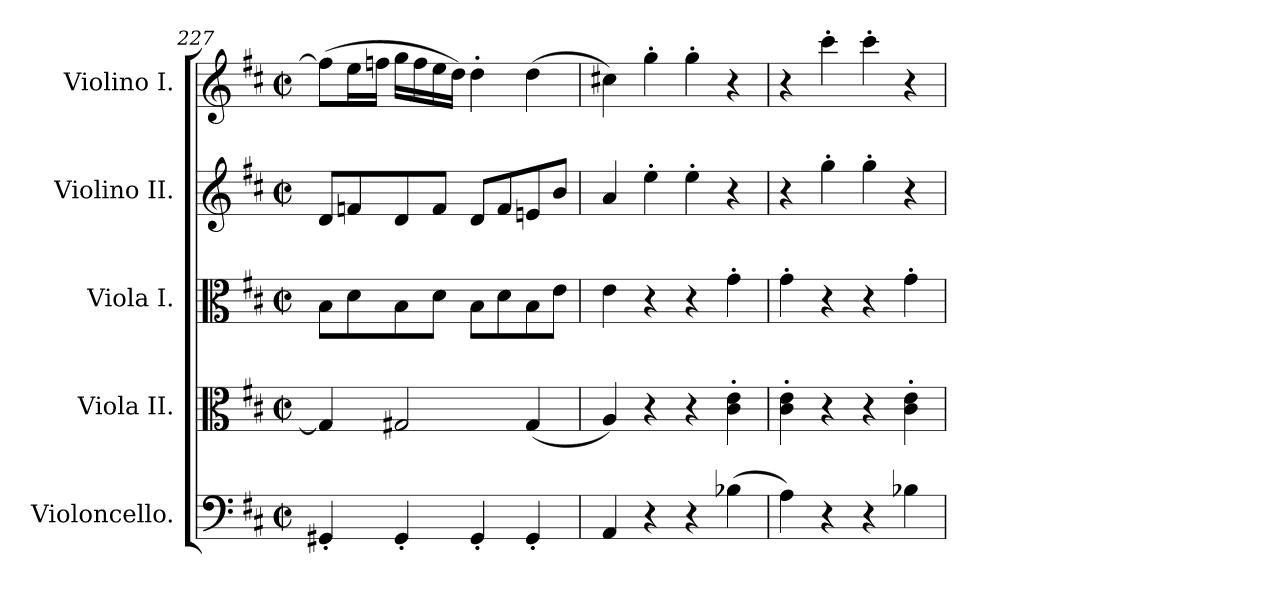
**kern	**kern	**kern	**kern	**kern
*part5	*part4	*part3	*part2	*part1
*staff5	*staff4	*staff3	*staff2	*staff1
*I"Violoncello.	*I"Viola II.	*I"Viola I.	*I"Violino II.	*I"Violino I.
*I'Vc	*I'Vla	*I'Vla	*I'Vln	*I'Vln
*clefF4	*clefC3	*clefC3	*clefG2	*clefG2
*k[f#c#]	*k[f#c#]	*k[f#c#]	*k[f#c#]	*k[f#c#]
*M2/2	*M2/2	*M2/2	*M2/2	*M2/2
*met(c|)	*met(c|)	*met(c|)	*met(c|)	*met(c|)
=227	=227	=227	=227	=227
4GG#X'/	4G#/]	8B\L	8d/L	(>8ff\L]
.	.	8d\	8fn/	16ee\L
.	.	.	.	16ffn\JJ
4GG#'/	2G#X/	8B\	8d/	16gg\LL
.	.	.	.	16ff\
.	.	8d\J	8f/J	16ee\
.	.	.	.	16dd\JJ)
4GG#'/	.	8B\L	8d/L	4dd'\
.	.	8d\	8f/	.
4GG#'/	(<4G#/	8B\	8en/	(>4dd\
.	.	8e\J	8b/J	.
=228	=228	=228	=228	=228
4AA/	4A/)	4e\	4a/	4cc#X\)
4r	4r	4r	4ee'\	4gg'\
4r	4r	4r	4ee'\	4gg'\
(>4B-X\	4c#\' 4e\'	4g'\	4r	4r
=229	=229	=229	=229	=229
4A\)	4c#\' 4e\'	4g'\	4r	4r
4r	4r	4r	4gg'\	4ccc#'\
4r	4r	4r	4gg'\	4ccc#'\
4B-X\	4c#\' 4e\'	4g'\	4r	4r
=	=	=	=	=
*-	*-	*-	*-	*-
